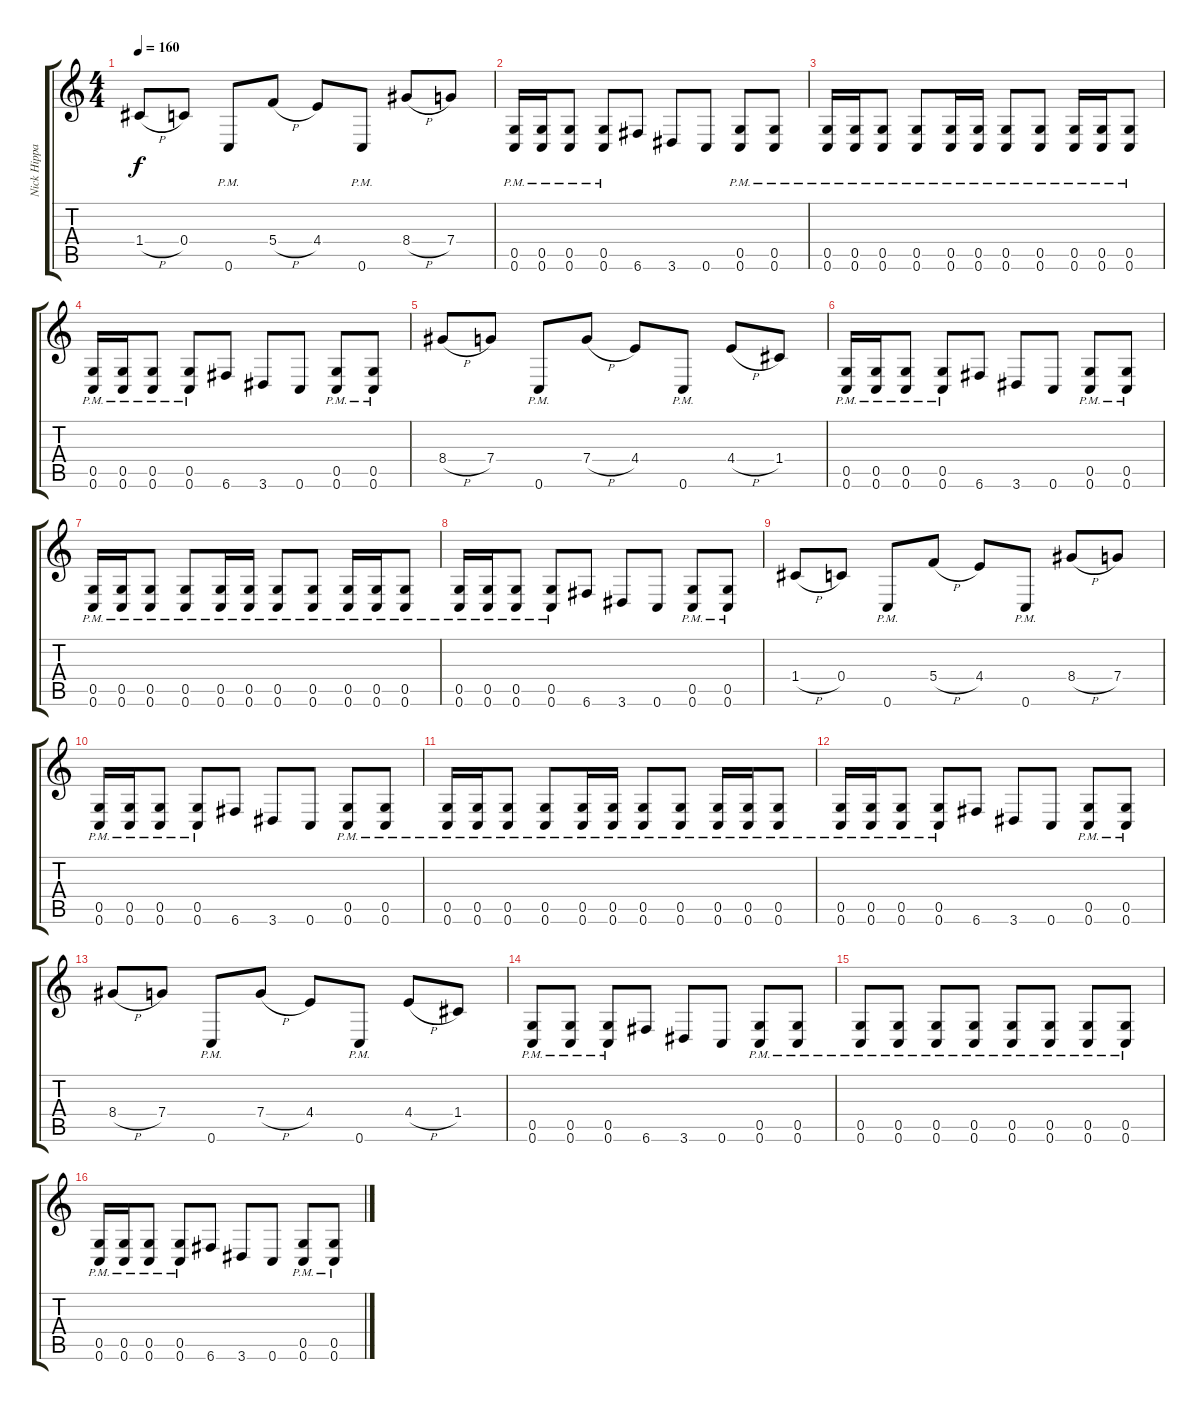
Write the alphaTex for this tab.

\track ("Nick Hippa" "Nick Hippa") {instrument distortionguitar}
\staff {score tabs}
\tuning (D4 A3 F3 C3 G2 C2) {hide}
\ts (4 4)
\tempo 160
\clef g2
\ks c
1.4{h}.8{dy f} 0.4.8 0.6{pm}.8 5.4{h}.8 4.4.8 0.6{pm}.8 8.4{h}.8 7.4.8 |
(0.5{pm} 0.6{pm}).16 (0.5{pm} 0.6{pm}).16 (0.5{pm} 0.6{pm}).8 (0.5{pm} 0.6{pm}).8 6.6.8 3.6.8 0.6.8 (0.5{pm} 0.6{pm}).8 (0.5{pm} 0.6{pm}).8 |
(0.5{pm} 0.6{pm}).16 (0.5{pm} 0.6{pm}).16 (0.5{pm} 0.6{pm}).8 (0.5{pm} 0.6{pm}).8 (0.5{pm} 0.6{pm}).16 (0.5{pm} 0.6{pm}).16 (0.5{pm} 0.6{pm}).8 (0.5{pm} 0.6{pm}).8 (0.5{pm} 0.6{pm}).16 (0.5{pm} 0.6{pm}).16 (0.5{pm} 0.6{pm}).8 |
(0.5{pm} 0.6{pm}).16 (0.5{pm} 0.6{pm}).16 (0.5{pm} 0.6{pm}).8 (0.5{pm} 0.6{pm}).8 6.6.8 3.6.8 0.6.8 (0.5{pm} 0.6{pm}).8 (0.5{pm} 0.6{pm}).8 |
8.4{h}.8 7.4.8 0.6{pm}.8 7.4{h}.8 4.4.8 0.6{pm}.8 4.4{h}.8 1.4.8 |
(0.5{pm} 0.6{pm}).16 (0.5{pm} 0.6{pm}).16 (0.5{pm} 0.6{pm}).8 (0.5{pm} 0.6{pm}).8 6.6.8 3.6.8 0.6.8 (0.5{pm} 0.6{pm}).8 (0.5{pm} 0.6{pm}).8 |
(0.5{pm} 0.6{pm}).16 (0.5{pm} 0.6{pm}).16 (0.5{pm} 0.6{pm}).8 (0.5{pm} 0.6{pm}).8 (0.5{pm} 0.6{pm}).16 (0.5{pm} 0.6{pm}).16 (0.5{pm} 0.6{pm}).8 (0.5{pm} 0.6{pm}).8 (0.5{pm} 0.6{pm}).16 (0.5{pm} 0.6{pm}).16 (0.5{pm} 0.6{pm}).8 |
(0.5{pm} 0.6{pm}).16 (0.5{pm} 0.6{pm}).16 (0.5{pm} 0.6{pm}).8 (0.5{pm} 0.6{pm}).8 6.6.8 3.6.8 0.6.8 (0.5{pm} 0.6{pm}).8 (0.5{pm} 0.6{pm}).8 |
1.4{h}.8 0.4.8 0.6{pm}.8 5.4{h}.8 4.4.8 0.6{pm}.8 8.4{h}.8 7.4.8 |
(0.5{pm} 0.6{pm}).16 (0.5{pm} 0.6{pm}).16 (0.5{pm} 0.6{pm}).8 (0.5{pm} 0.6{pm}).8 6.6.8 3.6.8 0.6.8 (0.5{pm} 0.6{pm}).8 (0.5{pm} 0.6{pm}).8 |
(0.5{pm} 0.6{pm}).16 (0.5{pm} 0.6{pm}).16 (0.5{pm} 0.6{pm}).8 (0.5{pm} 0.6{pm}).8 (0.5{pm} 0.6{pm}).16 (0.5{pm} 0.6{pm}).16 (0.5{pm} 0.6{pm}).8 (0.5{pm} 0.6{pm}).8 (0.5{pm} 0.6{pm}).16 (0.5{pm} 0.6{pm}).16 (0.5{pm} 0.6{pm}).8 |
(0.5{pm} 0.6{pm}).16 (0.5{pm} 0.6{pm}).16 (0.5{pm} 0.6{pm}).8 (0.5{pm} 0.6{pm}).8 6.6.8 3.6.8 0.6.8 (0.5{pm} 0.6{pm}).8 (0.5{pm} 0.6{pm}).8 |
8.4{h}.8 7.4.8 0.6{pm}.8 7.4{h}.8 4.4.8 0.6{pm}.8 4.4{h}.8 1.4.8 |
(0.5{pm} 0.6{pm}).8 (0.5{pm} 0.6{pm}).8 (0.5{pm} 0.6{pm}).8 6.6.8 3.6.8 0.6.8 (0.5{pm} 0.6{pm}).8 (0.5{pm} 0.6{pm}).8 |
(0.5{pm} 0.6{pm}).8 (0.5{pm} 0.6{pm}).8 (0.5{pm} 0.6{pm}).8 (0.5{pm} 0.6{pm}).8 (0.5{pm} 0.6{pm}).8 (0.5{pm} 0.6{pm}).8 (0.5{pm} 0.6{pm}).8 (0.5{pm} 0.6{pm}).8 |
(0.5{pm} 0.6{pm}).16 (0.5{pm} 0.6{pm}).16 (0.5{pm} 0.6{pm}).8 (0.5{pm} 0.6{pm}).8 6.6.8 3.6.8 0.6.8 (0.5{pm} 0.6{pm}).8 (0.5{pm} 0.6{pm}).8
